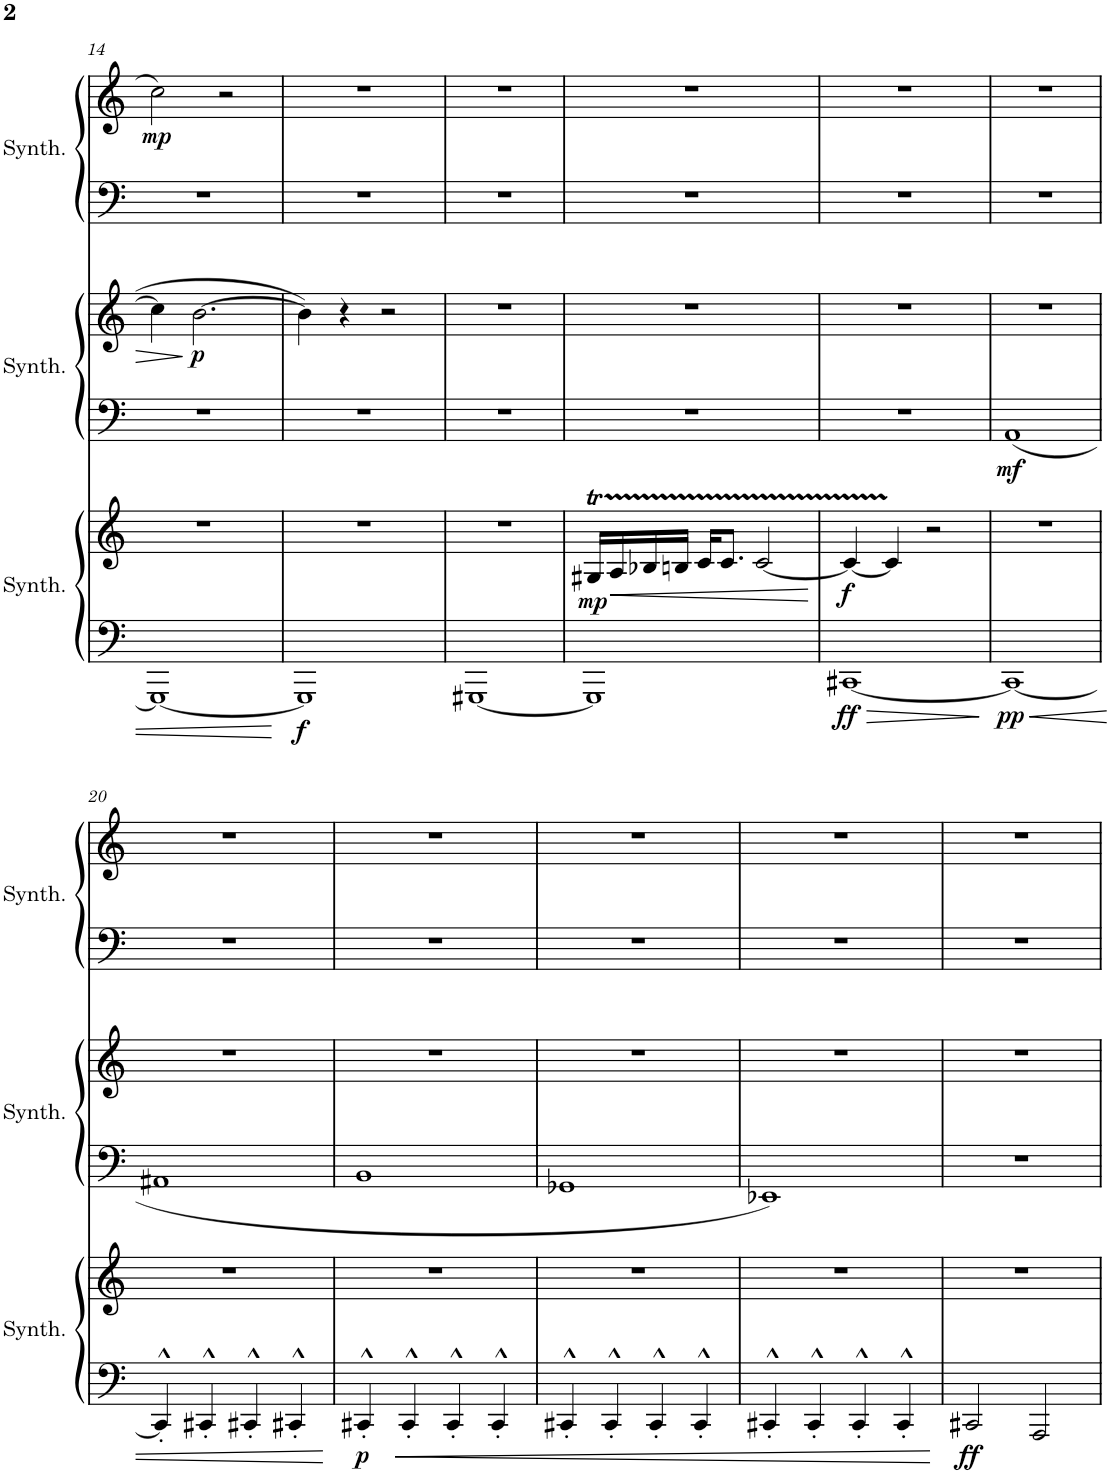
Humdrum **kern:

**kern	**kern	**dynam	**kern	**kern	**dynam	**kern	**kern	**dynam
*part3	*part3	*part3	*part2	*part2	*part2	*part1	*part1	*part1
*staff6	*staff5	*staff5/6	*staff4	*staff3	*staff3/4	*staff2	*staff1	*staff1/2
*I"String Synthesizer	*	*	*I"Metallic Synthesizer	*	*	*I"Choir Synthesizer	*	*
*I'Synth.	*	*	*I'Synth.	*	*	*I'Synth.	*	*
!!LO:PB:g=z
*clefF4	*clefG2	*	*clefF4	*clefG2	*	*clefF4	*clefG2	*
*k[]	*k[]	*	*k[]	*k[]	*	*k[]	*k[]	*
*M4/4	*M4/4	*	*M4/4	*M4/4	*	*M4/4	*M4/4	*
=14	=14	=14	=14	=14	=14	=14	=14	=14
!	!	!	!	!	!	!	!	!LO:DY:b
1GGG#_	1r	.	1r	4cc\]	.	1r	2cc\	mp
!	!	!	!	!	!LO:DY:b	!	!	!
.	.	.	.	[2.b\	p	.	.	.
.	.	.	.	.	.	.	2r	.
=15	=15	=15	=15	=15	=15	=15	=15	=15
!	!	!LO:DY:b=2	!	!	!	!	!	!
1GGG#]	1r	f	1r	4b\]	.	1r	1r	.
.	.	.	.	4r	.	.	.	.
.	.	.	.	2r	.	.	.	.
=16	=16	=16	=16	=16	=16	=16	=16	=16
[1GGG#X	1r	.	1r	1r	.	1r	1r	.
=17	=17	=17	=17	=17	=17	=17	=17	=17
!	!	!LO:DY:b	!	!	!	!	!	!
1GGG#]	16G#Xt/LL	mp	1r	1r	.	1r	1r	.
!	!	!LO:HP:b	!	!	!	!	!	!
.	16A/	<	.	.	.	.	.	.
.	16B-X/	.	.	.	.	.	.	.
.	16Bn/JJ	.	.	.	.	.	.	.
.	16c/KL	.	.	.	.	.	.	.
.	8.c/J	.	.	.	.	.	.	.
.	[2c/	.	.	.	.	.	.	.
.	.	[	.	.	.	.	.	.
=18	=18	=18	=18	=18	=18	=18	=18	=18
!	!	!LO:DY:b=2	!	!	!	!	!	!
!	!	!LO:DY:n=1:b	!	!	!	!	!	!
[1CC#X	4c/_	ff f	1r	1r	.	1r	1r	.
.	4cTTT/]	.	.	.	.	.	.	.
.	2r	.	.	.	.	.	.	.
=19	=19	=19	=19	=19	=19	=19	=19	=19
!	!	!LO:DY:b=2	!	!	!LO:DY:b=2	!	!	!
1CC#_	1r	pp	1AA	1r	mf	1r	1r	.
!!LO:LB:g=z
=20	=20	=20	=20	=20	=20	=20	=20	=20
4CC#'^^/]	1r	.	1AA#X	1r	.	1r	1r	.
4CC#X'^^/	.	.	.	.	.	.	.	.
4CC#X'^^/	.	.	.	.	.	.	.	.
4CC#X'^^/	.	.	.	.	.	.	.	.
=21	=21	=21	=21	=21	=21	=21	=21	=21
!	!	!LO:DY:b=2	!	!	!	!	!	!
4CC#X'^^/	1r	p	1BB	1r	.	1r	1r	.
4CC#'^^/	.	.	.	.	.	.	.	.
4CC#'^^/	.	.	.	.	.	.	.	.
4CC#'^^/	.	.	.	.	.	.	.	.
=22	=22	=22	=22	=22	=22	=22	=22	=22
4CC#X'^^/	1r	.	1GG-X	1r	.	1r	1r	.
4CC#'^^/	.	.	.	.	.	.	.	.
4CC#'^^/	.	.	.	.	.	.	.	.
4CC#'^^/	.	.	.	.	.	.	.	.
=23	=23	=23	=23	=23	=23	=23	=23	=23
4CC#X'^^/	1r	.	1EE-X	1r	.	1r	1r	.
4CC#'^^/	.	.	.	.	.	.	.	.
4CC#'^^/	.	.	.	.	.	.	.	.
4CC#'^^/	.	.	.	.	.	.	.	.
=24	=24	=24	=24	=24	=24	=24	=24	=24
!	!	!LO:DY:b=2	!	!	!	!	!	!
2CC#X/	1r	ff	1r	1r	.	1r	1r	.
2AAA/	.	.	.	.	.	.	.	.
=	=	=	=	=	=	=	=	=
*-	*-	*-	*-	*-	*-	*-	*-	*-
